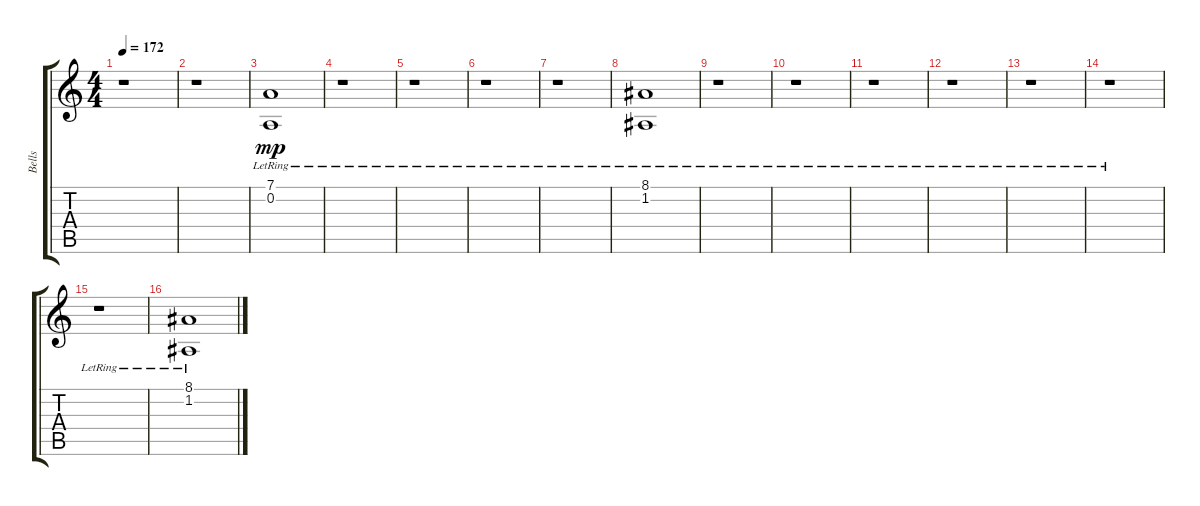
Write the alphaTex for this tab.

\track ("Bells" "Bells") {instrument tubularbells}
\staff {score tabs}
\tuning (D4 A3 F3 C3 G2 D2) {hide}
\ts (4 4)
\tempo 172
\clef g2
\ks c
r.1{dy mp} |
r.1 |
(7.1{lr} 0.2{lr}).1 |
r.1 |
r.1 |
r.1 |
r.1 |
(8.1{lr} 1.2{lr}).1 |
r.1 |
r.1 |
r.1 |
r.1 |
r.1 |
r.1 |
r.1 |
(8.1{lr} 1.2{lr}).1
